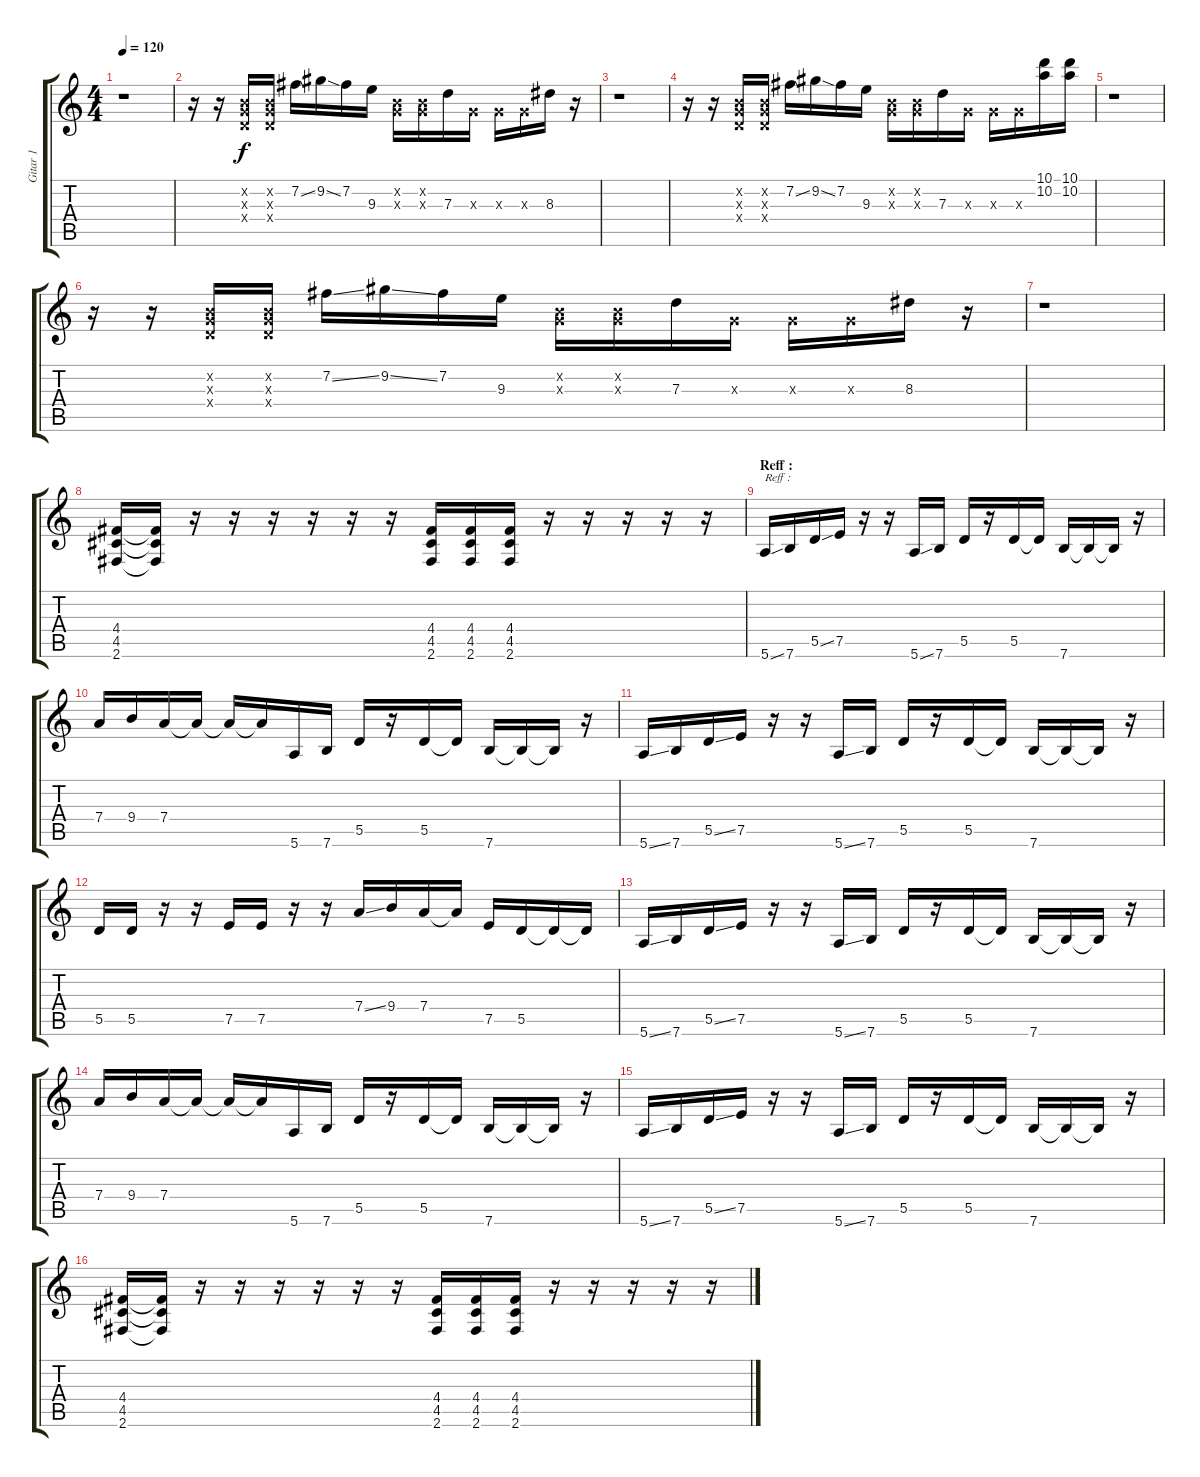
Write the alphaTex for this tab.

\track ("Gitar 1" "Gitar 1") {instrument electricguitarclean}
\staff {score tabs}
\tuning (E4 B3 G3 D3 A2 E2) {hide}
\ts (4 4)
\tempo 120
\clef g2
\ks c
r.1{dy f} |
r.16 r.16 (0.2{x} 0.3{x} 0.4{x}).16 (0.2{x} 0.3{x} 0.4{x}).16 7.2{ss}.16 9.2{ss}.16 7.2.16 9.3.16 (0.2{x} 0.3{x}).16 (0.2{x} 0.3{x}).16 7.3.16 0.3{x}.16 0.3{x}.16 0.3{x}.16 8.3.16 r.16 |
r.1 |
r.16 r.16 (0.2{x} 0.3{x} 0.4{x}).16 (0.2{x} 0.3{x} 0.4{x}).16 7.2{ss}.16 9.2{ss}.16 7.2.16 9.3.16 (0.2{x} 0.3{x}).16 (0.2{x} 0.3{x}).16 7.3.16 0.3{x}.16 0.3{x}.16 0.3{x}.16 (10.1 10.2).16 (10.1 10.2).16 |
r.1 |
r.16 r.16 (0.2{x} 0.3{x} 0.4{x}).16 (0.2{x} 0.3{x} 0.4{x}).16 7.2{ss}.16 9.2{ss}.16 7.2.16 9.3.16 (0.2{x} 0.3{x}).16 (0.2{x} 0.3{x}).16 7.3.16 0.3{x}.16 0.3{x}.16 0.3{x}.16 8.3.16 r.16 |
r.1 |
(4.4 4.5 2.6).16 (4.4{t} 4.5{t} 2.6{t}).16 r.16 r.16 r.16 r.16 r.16 r.16 (4.4 4.5 2.6).16 (4.4 4.5 2.6).16 (4.4 4.5 2.6).16 r.16 r.16 r.16 r.16 r.16 |
\section ("" "Reff :")
5.6{ss}.16{txt "Reff :"} 7.6.16 5.5{ss}.16 7.5.16 r.16 r.16 5.6{ss}.16 7.6.16 5.5.16 r.16 5.5.16 5.5{t}.16 7.6.16 7.6{t}.16 7.6{t}.16 r.16 |
7.4.16 9.4.16 7.4.16 7.4{t}.16 7.4{t}.16 7.4{t}.16 5.6.16 7.6.16 5.5.16 r.16 5.5.16 5.5{t}.16 7.6.16 7.6{t}.16 7.6{t}.16 r.16 |
5.6{ss}.16 7.6.16 5.5{ss}.16 7.5.16 r.16 r.16 5.6{ss}.16 7.6.16 5.5.16 r.16 5.5.16 5.5{t}.16 7.6.16 7.6{t}.16 7.6{t}.16 r.16 |
5.5.16 5.5.16 r.16 r.16 7.5.16 7.5.16 r.16 r.16 7.4{ss}.16 9.4.16 7.4.16 7.4{t}.16 7.5.16 5.5.16 5.5{t}.16 5.5{t}.16 |
5.6{ss}.16 7.6.16 5.5{ss}.16 7.5.16 r.16 r.16 5.6{ss}.16 7.6.16 5.5.16 r.16 5.5.16 5.5{t}.16 7.6.16 7.6{t}.16 7.6{t}.16 r.16 |
7.4.16 9.4.16 7.4.16 7.4{t}.16 7.4{t}.16 7.4{t}.16 5.6.16 7.6.16 5.5.16 r.16 5.5.16 5.5{t}.16 7.6.16 7.6{t}.16 7.6{t}.16 r.16 |
5.6{ss}.16 7.6.16 5.5{ss}.16 7.5.16 r.16 r.16 5.6{ss}.16 7.6.16 5.5.16 r.16 5.5.16 5.5{t}.16 7.6.16 7.6{t}.16 7.6{t}.16 r.16 |
(4.4 4.5 2.6).16 (4.4{t} 4.5{t} 2.6{t}).16 r.16 r.16 r.16 r.16 r.16 r.16 (4.4 4.5 2.6).16 (4.4 4.5 2.6).16 (4.4 4.5 2.6).16 r.16 r.16 r.16 r.16 r.16
